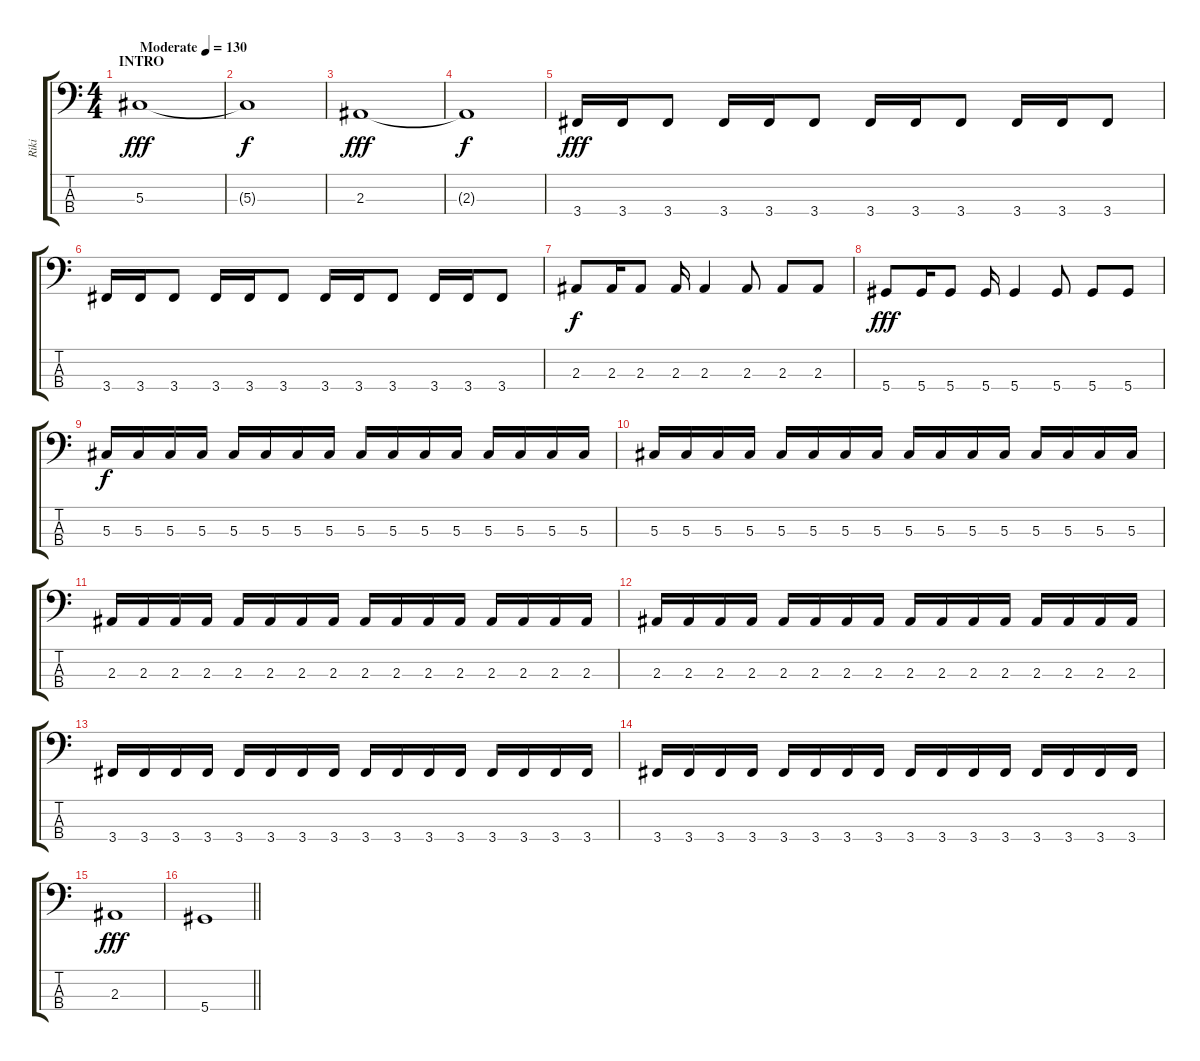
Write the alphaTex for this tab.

\track ("Riki" "Riki") {instrument electricbasspick}
\staff {score tabs}
\tuning (Gb2 Db2 Ab1 Eb1) {hide}
\ts (4 4)
\section ("" "INTRO")
\tempo (130 "Moderate")
\clef f4
\ks c
5.3.1{dy fff instrument electricbasspick} |
5.3{t}.1{dy f} |
2.3.1{dy fff} |
2.3{t}.1{dy f} |
3.4.16{dy fff} 3.4.16 3.4.8 3.4.16 3.4.16 3.4.8 3.4.16 3.4.16 3.4.8 3.4.16 3.4.16 3.4.8 |
3.4.16 3.4.16 3.4.8 3.4.16 3.4.16 3.4.8 3.4.16 3.4.16 3.4.8 3.4.16 3.4.16 3.4.8 |
2.3.8{dy f} 2.3.16 2.3.8 2.3.16 2.3.4 2.3.8 2.3.8 2.3.8 |
5.4.8{dy fff} 5.4.16 5.4.8 5.4.16 5.4.4 5.4.8 5.4.8 5.4.8 |
5.3.16{dy f} 5.3.16 5.3.16 5.3.16 5.3.16 5.3.16 5.3.16 5.3.16 5.3.16 5.3.16 5.3.16 5.3.16 5.3.16 5.3.16 5.3.16 5.3.16 |
5.3.16 5.3.16 5.3.16 5.3.16 5.3.16 5.3.16 5.3.16 5.3.16 5.3.16 5.3.16 5.3.16 5.3.16 5.3.16 5.3.16 5.3.16 5.3.16 |
2.3.16 2.3.16 2.3.16 2.3.16 2.3.16 2.3.16 2.3.16 2.3.16 2.3.16 2.3.16 2.3.16 2.3.16 2.3.16 2.3.16 2.3.16 2.3.16 |
2.3.16 2.3.16 2.3.16 2.3.16 2.3.16 2.3.16 2.3.16 2.3.16 2.3.16 2.3.16 2.3.16 2.3.16 2.3.16 2.3.16 2.3.16 2.3.16 |
3.4.16 3.4.16 3.4.16 3.4.16 3.4.16 3.4.16 3.4.16 3.4.16 3.4.16 3.4.16 3.4.16 3.4.16 3.4.16 3.4.16 3.4.16 3.4.16 |
3.4.16 3.4.16 3.4.16 3.4.16 3.4.16 3.4.16 3.4.16 3.4.16 3.4.16 3.4.16 3.4.16 3.4.16 3.4.16 3.4.16 3.4.16 3.4.16 |
2.3.1{dy fff} |
\barLineRight lightlight
5.4.1
